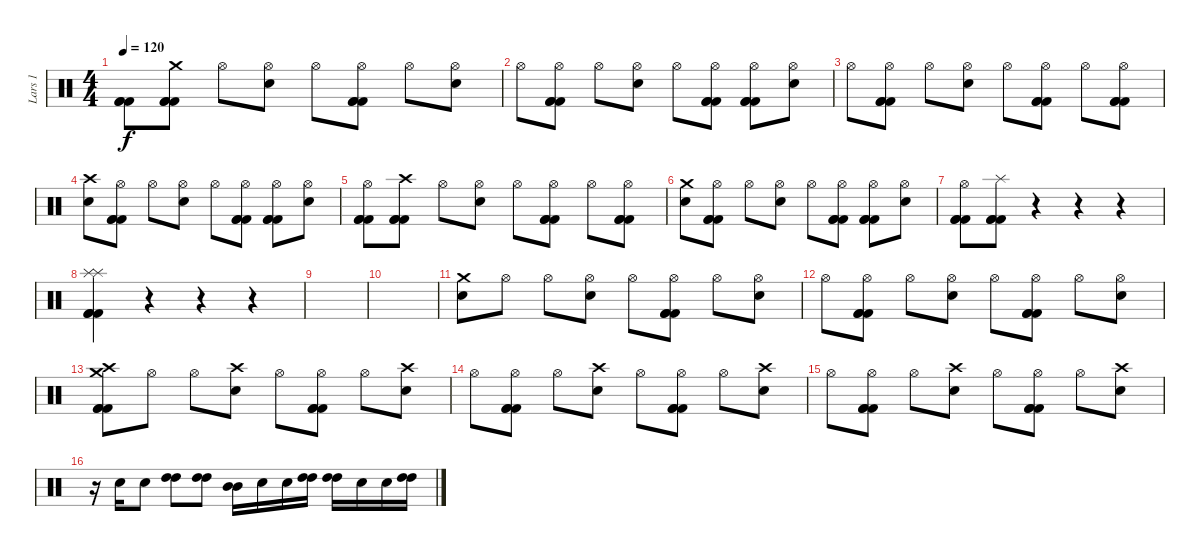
\track ("Lars 1" "Lars 1") {instrument percussion}
\staff {score}
\articulation defaults
\ts (4 4)
\tempo 120
\clef neutral
\ks c
("Kick (hit) 2" "Kick (hit) 2" "Kick (hit) 2").8{dy f} ("Crash medium (hit)" "Kick (hit) 2" "Kick (hit) 2" "Kick (hit) 2").8 "Hi-Hat (open)".8 ("Hi-Hat (open)" "Electric Snare (hit)").8 "Hi-Hat (open)".8 ("Hi-Hat (open)" "Kick (hit) 2" "Kick (hit) 2" "Kick (hit) 2").8 "Hi-Hat (open)".8 ("Hi-Hat (open)" "Electric Snare (hit)").8 |
"Hi-Hat (open)".8 ("Hi-Hat (open)" "Kick (hit) 2" "Kick (hit) 2" "Kick (hit) 2").8 "Hi-Hat (open)".8 ("Hi-Hat (open)" "Electric Snare (hit)").8 "Hi-Hat (open)".8 ("Hi-Hat (open)" "Kick (hit) 2" "Kick (hit) 2" "Kick (hit) 2").8 ("Hi-Hat (open)" "Kick (hit) 2" "Kick (hit) 2" "Kick (hit) 2").8 ("Hi-Hat (open)" "Electric Snare (hit)").8 |
"Hi-Hat (open)".8 ("Hi-Hat (open)" "Kick (hit) 2" "Kick (hit) 2" "Kick (hit) 2").8 "Hi-Hat (open)".8 ("Hi-Hat (open)" "Electric Snare (hit)").8 "Hi-Hat (open)".8 ("Hi-Hat (open)" "Kick (hit) 2" "Kick (hit) 2" "Kick (hit) 2").8 "Hi-Hat (open)".8 ("Hi-Hat (open)" "Kick (hit) 2" "Kick (hit) 2" "Kick (hit) 2").8 |
("Crash high (hit)" "Electric Snare (hit)").8 ("Hi-Hat (open)" "Kick (hit) 2" "Kick (hit) 2" "Kick (hit) 2").8 "Hi-Hat (open)".8 ("Hi-Hat (open)" "Electric Snare (hit)").8 "Hi-Hat (open)".8 ("Hi-Hat (open)" "Kick (hit) 2" "Kick (hit) 2" "Kick (hit) 2").8 ("Hi-Hat (open)" "Kick (hit) 2" "Kick (hit) 2" "Kick (hit) 2").8 ("Hi-Hat (open)" "Electric Snare (hit)").8 |
("Hi-Hat (open)" "Kick (hit) 2" "Kick (hit) 2" "Kick (hit) 2").8 ("Crash high (hit)" "Kick (hit) 2" "Kick (hit) 2" "Kick (hit) 2").8 "Hi-Hat (open)".8 ("Hi-Hat (open)" "Electric Snare (hit)").8 "Hi-Hat (open)".8 ("Hi-Hat (open)" "Kick (hit) 2" "Kick (hit) 2" "Kick (hit) 2").8 "Hi-Hat (open)".8 ("Hi-Hat (open)" "Kick (hit) 2" "Kick (hit) 2" "Kick (hit) 2").8 |
("Crash medium (hit)" "Electric Snare (hit)").8 ("Hi-Hat (open)" "Kick (hit) 2" "Kick (hit) 2" "Kick (hit) 2").8 "Hi-Hat (open)".8 ("Hi-Hat (open)" "Electric Snare (hit)").8 "Hi-Hat (open)".8 ("Hi-Hat (open)" "Kick (hit) 2" "Kick (hit) 2" "Kick (hit) 2").8 ("Hi-Hat (open)" "Kick (hit) 2" "Kick (hit) 2" "Kick (hit) 2").8 ("Hi-Hat (open)" "Electric Snare (hit)").8 |
("Hi-Hat (open)" "Kick (hit) 2" "Kick (hit) 2" "Kick (hit) 2").8 ("Splash (hit)" "Kick (hit) 2" "Kick (hit) 2" "Kick (hit) 2").8 r.4 r.4 r.4 |
("Splash (hit)" "Splash (hit)" "Kick (hit) 2" "Kick (hit) 2" "Kick (hit) 2").4 r.4 r.4 r.4 |
|
|
("Crash medium (hit)" "Electric Snare (hit)").8 "Hi-Hat (open)".8 "Hi-Hat (open)".8 ("Hi-Hat (open)" "Electric Snare (hit)").8 "Hi-Hat (open)".8 ("Hi-Hat (open)" "Kick (hit) 2" "Kick (hit) 2" "Kick (hit) 2").8 "Hi-Hat (open)".8 ("Hi-Hat (open)" "Electric Snare (hit)").8 |
"Hi-Hat (open)".8 ("Hi-Hat (open)" "Kick (hit) 2" "Kick (hit) 2" "Kick (hit) 2").8 "Hi-Hat (open)".8 ("Hi-Hat (open)" "Electric Snare (hit)").8 "Hi-Hat (open)".8 ("Hi-Hat (open)" "Kick (hit) 2" "Kick (hit) 2" "Kick (hit) 2").8 "Hi-Hat (open)".8 ("Hi-Hat (open)" "Electric Snare (hit)").8 |
("Crash medium (hit)" "Crash high (hit)" "Kick (hit) 2" "Kick (hit) 2" "Kick (hit) 2").8 "Hi-Hat (open)".8 "Hi-Hat (open)".8 ("Crash high (hit)" "Electric Snare (hit)").8 "Hi-Hat (open)".8 ("Hi-Hat (open)" "Kick (hit) 2" "Kick (hit) 2" "Kick (hit) 2").8 "Hi-Hat (open)".8 ("Crash high (hit)" "Electric Snare (hit)").8 |
"Hi-Hat (open)".8 ("Hi-Hat (open)" "Kick (hit) 2" "Kick (hit) 2" "Kick (hit) 2").8 "Hi-Hat (open)".8 ("Crash high (hit)" "Electric Snare (hit)").8 "Hi-Hat (open)".8 ("Hi-Hat (open)" "Kick (hit) 2" "Kick (hit) 2" "Kick (hit) 2").8 "Hi-Hat (open)".8 ("Crash high (hit)" "Electric Snare (hit)").8 |
"Hi-Hat (open)".8 ("Hi-Hat (open)" "Kick (hit) 2" "Kick (hit) 2" "Kick (hit) 2").8 "Hi-Hat (open)".8 ("Crash high (hit)" "Electric Snare (hit)").8 "Hi-Hat (open)".8 ("Hi-Hat (open)" "Kick (hit) 2" "Kick (hit) 2" "Kick (hit) 2").8 "Hi-Hat (open)".8 ("Crash high (hit)" "Electric Snare (hit)").8 |
r.16 "Electric Snare (hit)".16 "Electric Snare (hit)".8 ("High Tom (hit)" "High Tom (hit)").8 ("High Tom (hit)" "High Tom (hit)").8 ("Mid Tom (hit)" "Mid Tom (hit)").16 "Electric Snare (hit)".16 "Electric Snare (hit)".16 ("High Tom (hit)" "High Tom (hit)").16 ("High Tom (hit)" "High Tom (hit)").16 "Electric Snare (hit)".16 "Electric Snare (hit)".16 ("High Tom (hit)" "High Tom (hit)").16
